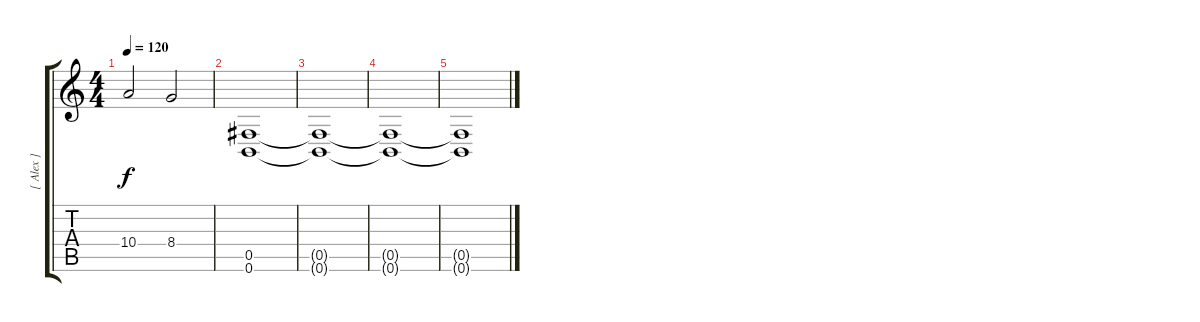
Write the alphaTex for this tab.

\track ("[ Alex ]" "[ Alex ]") {instrument overdrivenguitar}
\staff {score tabs}
\tuning (Db4 Ab3 E3 B2 Gb2 B1) {hide}
\ts (4 4)
\tempo 120
\clef g2
\ks c
10.4{t}.2{dy f} 8.4.2 |
(0.5 0.6).1 |
(0.5{t} 0.6{t}).1{volume 0} |
(0.5{t} 0.6{t}).1 |
(0.5{t} 0.6{t}).1
